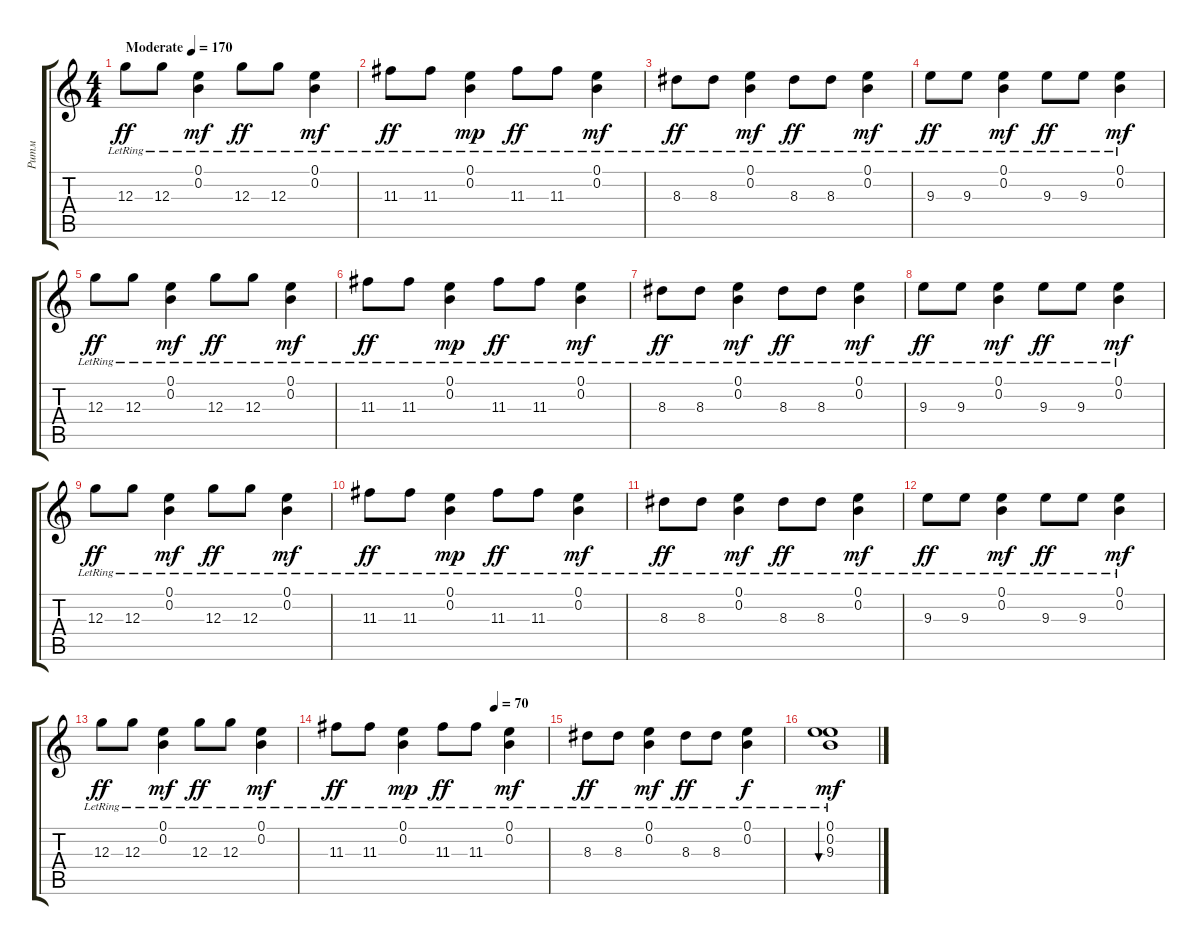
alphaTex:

\track ("Ритм " "Ритм ") {instrument electricguitarclean}
\staff {score tabs}
\tuning (E4 B3 G3 D3 A2 E2) {hide}
\ts (4 4)
\tempo (170 "Moderate")
\clef g2
\ks c
12.3{lr}.8{dy ff volume 10 balance 8 instrument electricguitarclean} 12.3{lr}.8 (0.1{lr} 0.2{lr}).4{dy mf} 12.3{lr}.8{dy ff} 12.3{lr}.8 (0.1{lr} 0.2{lr}).4{dy mf} |
11.3{lr}.8{dy ff} 11.3{lr}.8 (0.1{lr} 0.2{lr}).4{dy mp} 11.3{lr}.8{dy ff} 11.3{lr}.8 (0.1{lr} 0.2{lr}).4{dy mf} |
8.3{lr}.8{dy ff} 8.3{lr}.8 (0.1{lr} 0.2{lr}).4{dy mf} 8.3{lr}.8{dy ff} 8.3{lr}.8 (0.1{lr} 0.2{lr}).4{dy mf} |
9.3{lr}.8{dy ff} 9.3{lr}.8 (0.1{lr} 0.2{lr}).4{dy mf} 9.3{lr}.8{dy ff} 9.3{lr}.8 (0.1{lr} 0.2{lr}).4{dy mf} |
12.3{lr}.8{dy ff} 12.3{lr}.8 (0.1{lr} 0.2{lr}).4{dy mf} 12.3{lr}.8{dy ff} 12.3{lr}.8 (0.1{lr} 0.2{lr}).4{dy mf} |
11.3{lr}.8{dy ff} 11.3{lr}.8 (0.1{lr} 0.2{lr}).4{dy mp} 11.3{lr}.8{dy ff} 11.3{lr}.8 (0.1{lr} 0.2{lr}).4{dy mf} |
8.3{lr}.8{dy ff} 8.3{lr}.8 (0.1{lr} 0.2{lr}).4{dy mf} 8.3{lr}.8{dy ff} 8.3{lr}.8 (0.1{lr} 0.2{lr}).4{dy mf} |
9.3{lr}.8{dy ff} 9.3{lr}.8 (0.1{lr} 0.2{lr}).4{dy mf} 9.3{lr}.8{dy ff} 9.3{lr}.8 (0.1{lr} 0.2{lr}).4{dy mf} |
12.3{lr}.8{dy ff} 12.3{lr}.8 (0.1{lr} 0.2{lr}).4{dy mf} 12.3{lr}.8{dy ff} 12.3{lr}.8 (0.1{lr} 0.2{lr}).4{dy mf} |
11.3{lr}.8{dy ff} 11.3{lr}.8 (0.1{lr} 0.2{lr}).4{dy mp} 11.3{lr}.8{dy ff} 11.3{lr}.8 (0.1{lr} 0.2{lr}).4{dy mf} |
8.3{lr}.8{dy ff} 8.3{lr}.8 (0.1{lr} 0.2{lr}).4{dy mf} 8.3{lr}.8{dy ff} 8.3{lr}.8 (0.1{lr} 0.2{lr}).4{dy mf} |
9.3{lr}.8{dy ff} 9.3{lr}.8 (0.1{lr} 0.2{lr}).4{dy mf} 9.3{lr}.8{dy ff} 9.3{lr}.8 (0.1{lr} 0.2{lr}).4{dy mf} |
12.3{lr}.8{dy ff} 12.3{lr}.8 (0.1{lr} 0.2{lr}).4{dy mf} 12.3{lr}.8{dy ff} 12.3{lr}.8 (0.1{lr} 0.2{lr}).4{dy mf} |
\tempo (70 0.75)
11.3{lr}.8{dy ff} 11.3{lr}.8 (0.1{lr} 0.2{lr}).4{dy mp} 11.3{lr}.8{dy ff} 11.3{lr}.8 (0.1{lr} 0.2{lr}).4{dy mf} |
8.3{lr}.8{dy ff} 8.3{lr}.8 (0.1{lr} 0.2{lr}).4{dy mf} 8.3{lr}.8{dy ff} 8.3{lr}.8 (0.1{lr} 0.2{lr}).4{dy f} |
(0.1{lr} 0.2{lr} 9.3).1{bu 240 dy mf volume 16 balance 16}
